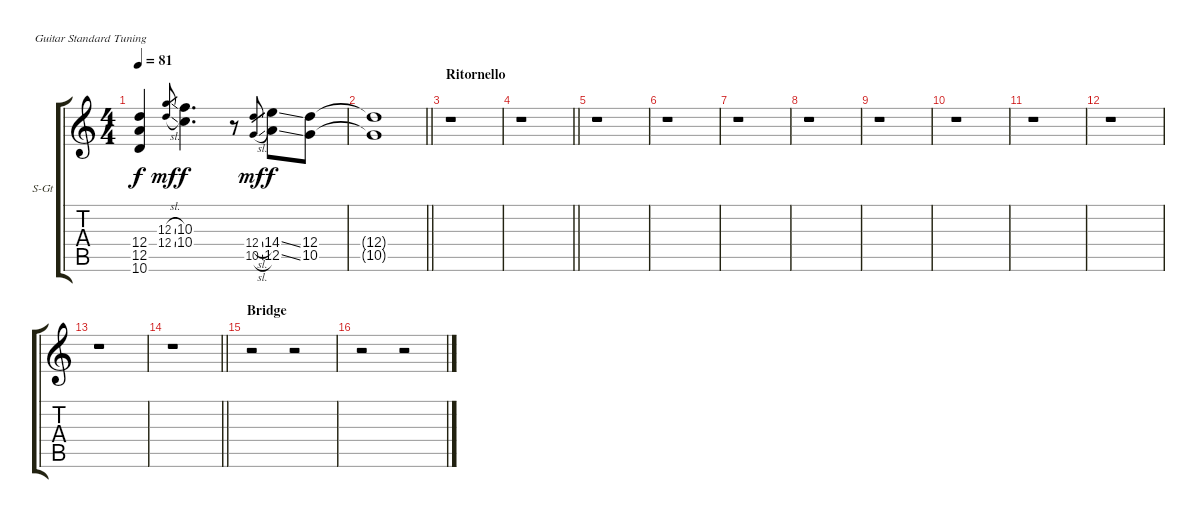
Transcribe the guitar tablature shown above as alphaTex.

\bracketExtendMode groupsimilarinstruments
\firstSystemTrackNameOrientation horizontal
\otherSystemsTrackNameOrientation horizontal
\track ("Chitarra Classica Accompagnamento" "S-Gt") {instrument acousticguitarsteel}
\staff {score tabs}
\tuning (E4 B3 G3 D3 A2 E2)
\ts (4 4)
\tempo 81
\clef g2
\ks c
(12.4 12.5 10.6).4{dy f} (12.3{sl} 12.4{sl}).8{gr dy mf} (10.3 10.4).4{d dy f} r.8 (12.4{sl} 10.5{sl}).8{gr dy mf} (14.4{ss} 12.5{ss}).8{dy f} (12.4 10.5).8 |
\barLineRight lightlight
(12.4{t} 10.5{t}).1 |
\section ("" "Ritornello")
r.1 |
\barLineRight lightlight
r.1 |
r.1 |
r.1 |
r.1 |
r.1 |
r.1 |
r.1 |
r.1 |
r.1 |
r.1 |
\barLineRight lightlight
r.1 |
\section ("" "Bridge")
r.2 r.2 |
r.2 r.2
